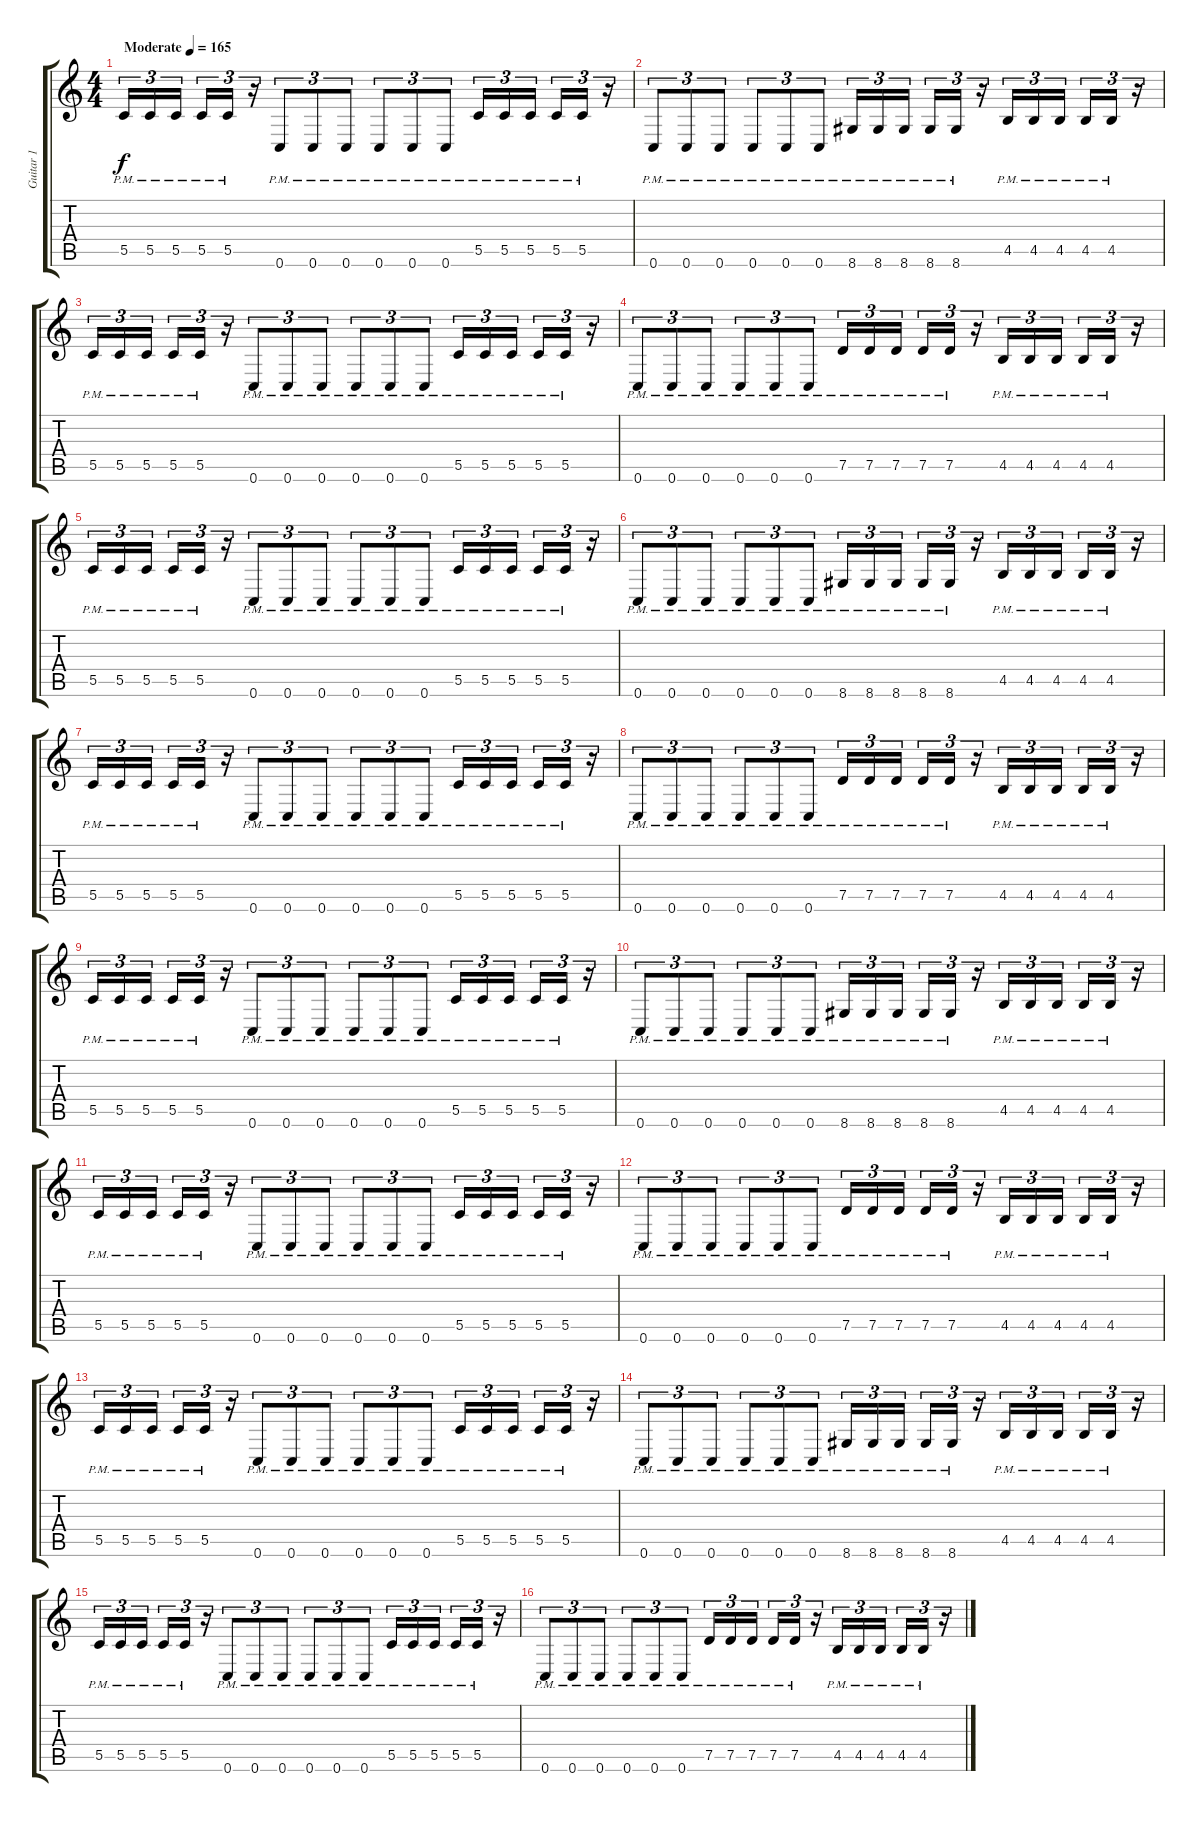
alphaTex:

\track ("Guitar 1" "Guitar 1") {instrument distortionguitar}
\staff {score tabs}
\tuning (D4 A3 F3 C3 G2 C2) {hide}
\ts (4 4)
\tempo (165 "Moderate")
\clef g2
\ks c
5.5{pm}.16{tu (3 2) dy f instrument distortionguitar} 5.5{pm}.16{tu (3 2)} 5.5{pm}.16{tu (3 2) beam splitsecondary} 5.5{pm}.16{tu (3 2)} 5.5{pm}.16{tu (3 2)} r.16{tu (3 2)} 0.6{pm}.8{tu (3 2)} 0.6{pm}.8{tu (3 2)} 0.6{pm}.8{tu (3 2)} 0.6{pm}.8{tu (3 2)} 0.6{pm}.8{tu (3 2)} 0.6{pm}.8{tu (3 2)} 5.5{pm}.16{tu (3 2)} 5.5{pm}.16{tu (3 2)} 5.5{pm}.16{tu (3 2) beam splitsecondary} 5.5{pm}.16{tu (3 2)} 5.5{pm}.16{tu (3 2)} r.16{tu (3 2)} |
0.6{pm}.8{tu (3 2)} 0.6{pm}.8{tu (3 2)} 0.6{pm}.8{tu (3 2)} 0.6{pm}.8{tu (3 2)} 0.6{pm}.8{tu (3 2)} 0.6{pm}.8{tu (3 2)} 8.6{pm}.16{tu (3 2)} 8.6{pm}.16{tu (3 2)} 8.6{pm}.16{tu (3 2) beam splitsecondary} 8.6{pm}.16{tu (3 2)} 8.6{pm}.16{tu (3 2)} r.16{tu (3 2)} 4.5{pm}.16{tu (3 2)} 4.5{pm}.16{tu (3 2)} 4.5{pm}.16{tu (3 2) beam splitsecondary} 4.5{pm}.16{tu (3 2)} 4.5{pm}.16{tu (3 2)} r.16{tu (3 2)} |
5.5{pm}.16{tu (3 2)} 5.5{pm}.16{tu (3 2)} 5.5{pm}.16{tu (3 2) beam splitsecondary} 5.5{pm}.16{tu (3 2)} 5.5{pm}.16{tu (3 2)} r.16{tu (3 2)} 0.6{pm}.8{tu (3 2)} 0.6{pm}.8{tu (3 2)} 0.6{pm}.8{tu (3 2)} 0.6{pm}.8{tu (3 2)} 0.6{pm}.8{tu (3 2)} 0.6{pm}.8{tu (3 2)} 5.5{pm}.16{tu (3 2)} 5.5{pm}.16{tu (3 2)} 5.5{pm}.16{tu (3 2) beam splitsecondary} 5.5{pm}.16{tu (3 2)} 5.5{pm}.16{tu (3 2)} r.16{tu (3 2)} |
0.6{pm}.8{tu (3 2)} 0.6{pm}.8{tu (3 2)} 0.6{pm}.8{tu (3 2)} 0.6{pm}.8{tu (3 2)} 0.6{pm}.8{tu (3 2)} 0.6{pm}.8{tu (3 2)} 7.5{pm}.16{tu (3 2)} 7.5{pm}.16{tu (3 2)} 7.5{pm}.16{tu (3 2) beam splitsecondary} 7.5{pm}.16{tu (3 2)} 7.5{pm}.16{tu (3 2)} r.16{tu (3 2)} 4.5{pm}.16{tu (3 2)} 4.5{pm}.16{tu (3 2)} 4.5{pm}.16{tu (3 2) beam splitsecondary} 4.5{pm}.16{tu (3 2)} 4.5{pm}.16{tu (3 2)} r.16{tu (3 2)} |
5.5{pm}.16{tu (3 2)} 5.5{pm}.16{tu (3 2)} 5.5{pm}.16{tu (3 2) beam splitsecondary} 5.5{pm}.16{tu (3 2)} 5.5{pm}.16{tu (3 2)} r.16{tu (3 2)} 0.6{pm}.8{tu (3 2)} 0.6{pm}.8{tu (3 2)} 0.6{pm}.8{tu (3 2)} 0.6{pm}.8{tu (3 2)} 0.6{pm}.8{tu (3 2)} 0.6{pm}.8{tu (3 2)} 5.5{pm}.16{tu (3 2)} 5.5{pm}.16{tu (3 2)} 5.5{pm}.16{tu (3 2) beam splitsecondary} 5.5{pm}.16{tu (3 2)} 5.5{pm}.16{tu (3 2)} r.16{tu (3 2)} |
0.6{pm}.8{tu (3 2)} 0.6{pm}.8{tu (3 2)} 0.6{pm}.8{tu (3 2)} 0.6{pm}.8{tu (3 2)} 0.6{pm}.8{tu (3 2)} 0.6{pm}.8{tu (3 2)} 8.6{pm}.16{tu (3 2)} 8.6{pm}.16{tu (3 2)} 8.6{pm}.16{tu (3 2) beam splitsecondary} 8.6{pm}.16{tu (3 2)} 8.6{pm}.16{tu (3 2)} r.16{tu (3 2)} 4.5{pm}.16{tu (3 2)} 4.5{pm}.16{tu (3 2)} 4.5{pm}.16{tu (3 2) beam splitsecondary} 4.5{pm}.16{tu (3 2)} 4.5{pm}.16{tu (3 2)} r.16{tu (3 2)} |
5.5{pm}.16{tu (3 2)} 5.5{pm}.16{tu (3 2)} 5.5{pm}.16{tu (3 2) beam splitsecondary} 5.5{pm}.16{tu (3 2)} 5.5{pm}.16{tu (3 2)} r.16{tu (3 2)} 0.6{pm}.8{tu (3 2)} 0.6{pm}.8{tu (3 2)} 0.6{pm}.8{tu (3 2)} 0.6{pm}.8{tu (3 2)} 0.6{pm}.8{tu (3 2)} 0.6{pm}.8{tu (3 2)} 5.5{pm}.16{tu (3 2)} 5.5{pm}.16{tu (3 2)} 5.5{pm}.16{tu (3 2) beam splitsecondary} 5.5{pm}.16{tu (3 2)} 5.5{pm}.16{tu (3 2)} r.16{tu (3 2)} |
0.6{pm}.8{tu (3 2)} 0.6{pm}.8{tu (3 2)} 0.6{pm}.8{tu (3 2)} 0.6{pm}.8{tu (3 2)} 0.6{pm}.8{tu (3 2)} 0.6{pm}.8{tu (3 2)} 7.5{pm}.16{tu (3 2)} 7.5{pm}.16{tu (3 2)} 7.5{pm}.16{tu (3 2) beam splitsecondary} 7.5{pm}.16{tu (3 2)} 7.5{pm}.16{tu (3 2)} r.16{tu (3 2)} 4.5{pm}.16{tu (3 2)} 4.5{pm}.16{tu (3 2)} 4.5{pm}.16{tu (3 2) beam splitsecondary} 4.5{pm}.16{tu (3 2)} 4.5{pm}.16{tu (3 2)} r.16{tu (3 2)} |
5.5{pm}.16{tu (3 2)} 5.5{pm}.16{tu (3 2)} 5.5{pm}.16{tu (3 2) beam splitsecondary} 5.5{pm}.16{tu (3 2)} 5.5{pm}.16{tu (3 2)} r.16{tu (3 2)} 0.6{pm}.8{tu (3 2)} 0.6{pm}.8{tu (3 2)} 0.6{pm}.8{tu (3 2)} 0.6{pm}.8{tu (3 2)} 0.6{pm}.8{tu (3 2)} 0.6{pm}.8{tu (3 2)} 5.5{pm}.16{tu (3 2)} 5.5{pm}.16{tu (3 2)} 5.5{pm}.16{tu (3 2) beam splitsecondary} 5.5{pm}.16{tu (3 2)} 5.5{pm}.16{tu (3 2)} r.16{tu (3 2)} |
0.6{pm}.8{tu (3 2)} 0.6{pm}.8{tu (3 2)} 0.6{pm}.8{tu (3 2)} 0.6{pm}.8{tu (3 2)} 0.6{pm}.8{tu (3 2)} 0.6{pm}.8{tu (3 2)} 8.6{pm}.16{tu (3 2)} 8.6{pm}.16{tu (3 2)} 8.6{pm}.16{tu (3 2) beam splitsecondary} 8.6{pm}.16{tu (3 2)} 8.6{pm}.16{tu (3 2)} r.16{tu (3 2)} 4.5{pm}.16{tu (3 2)} 4.5{pm}.16{tu (3 2)} 4.5{pm}.16{tu (3 2) beam splitsecondary} 4.5{pm}.16{tu (3 2)} 4.5{pm}.16{tu (3 2)} r.16{tu (3 2)} |
5.5{pm}.16{tu (3 2)} 5.5{pm}.16{tu (3 2)} 5.5{pm}.16{tu (3 2) beam splitsecondary} 5.5{pm}.16{tu (3 2)} 5.5{pm}.16{tu (3 2)} r.16{tu (3 2)} 0.6{pm}.8{tu (3 2)} 0.6{pm}.8{tu (3 2)} 0.6{pm}.8{tu (3 2)} 0.6{pm}.8{tu (3 2)} 0.6{pm}.8{tu (3 2)} 0.6{pm}.8{tu (3 2)} 5.5{pm}.16{tu (3 2)} 5.5{pm}.16{tu (3 2)} 5.5{pm}.16{tu (3 2) beam splitsecondary} 5.5{pm}.16{tu (3 2)} 5.5{pm}.16{tu (3 2)} r.16{tu (3 2)} |
0.6{pm}.8{tu (3 2)} 0.6{pm}.8{tu (3 2)} 0.6{pm}.8{tu (3 2)} 0.6{pm}.8{tu (3 2)} 0.6{pm}.8{tu (3 2)} 0.6{pm}.8{tu (3 2)} 7.5{pm}.16{tu (3 2)} 7.5{pm}.16{tu (3 2)} 7.5{pm}.16{tu (3 2) beam splitsecondary} 7.5{pm}.16{tu (3 2)} 7.5{pm}.16{tu (3 2)} r.16{tu (3 2)} 4.5{pm}.16{tu (3 2)} 4.5{pm}.16{tu (3 2)} 4.5{pm}.16{tu (3 2) beam splitsecondary} 4.5{pm}.16{tu (3 2)} 4.5{pm}.16{tu (3 2)} r.16{tu (3 2)} |
5.5{pm}.16{tu (3 2)} 5.5{pm}.16{tu (3 2)} 5.5{pm}.16{tu (3 2) beam splitsecondary} 5.5{pm}.16{tu (3 2)} 5.5{pm}.16{tu (3 2)} r.16{tu (3 2)} 0.6{pm}.8{tu (3 2)} 0.6{pm}.8{tu (3 2)} 0.6{pm}.8{tu (3 2)} 0.6{pm}.8{tu (3 2)} 0.6{pm}.8{tu (3 2)} 0.6{pm}.8{tu (3 2)} 5.5{pm}.16{tu (3 2)} 5.5{pm}.16{tu (3 2)} 5.5{pm}.16{tu (3 2) beam splitsecondary} 5.5{pm}.16{tu (3 2)} 5.5{pm}.16{tu (3 2)} r.16{tu (3 2)} |
0.6{pm}.8{tu (3 2)} 0.6{pm}.8{tu (3 2)} 0.6{pm}.8{tu (3 2)} 0.6{pm}.8{tu (3 2)} 0.6{pm}.8{tu (3 2)} 0.6{pm}.8{tu (3 2)} 8.6{pm}.16{tu (3 2)} 8.6{pm}.16{tu (3 2)} 8.6{pm}.16{tu (3 2) beam splitsecondary} 8.6{pm}.16{tu (3 2)} 8.6{pm}.16{tu (3 2)} r.16{tu (3 2)} 4.5{pm}.16{tu (3 2)} 4.5{pm}.16{tu (3 2)} 4.5{pm}.16{tu (3 2) beam splitsecondary} 4.5{pm}.16{tu (3 2)} 4.5{pm}.16{tu (3 2)} r.16{tu (3 2)} |
5.5{pm}.16{tu (3 2)} 5.5{pm}.16{tu (3 2)} 5.5{pm}.16{tu (3 2) beam splitsecondary} 5.5{pm}.16{tu (3 2)} 5.5{pm}.16{tu (3 2)} r.16{tu (3 2)} 0.6{pm}.8{tu (3 2)} 0.6{pm}.8{tu (3 2)} 0.6{pm}.8{tu (3 2)} 0.6{pm}.8{tu (3 2)} 0.6{pm}.8{tu (3 2)} 0.6{pm}.8{tu (3 2)} 5.5{pm}.16{tu (3 2)} 5.5{pm}.16{tu (3 2)} 5.5{pm}.16{tu (3 2) beam splitsecondary} 5.5{pm}.16{tu (3 2)} 5.5{pm}.16{tu (3 2)} r.16{tu (3 2)} |
0.6{pm}.8{tu (3 2)} 0.6{pm}.8{tu (3 2)} 0.6{pm}.8{tu (3 2)} 0.6{pm}.8{tu (3 2)} 0.6{pm}.8{tu (3 2)} 0.6{pm}.8{tu (3 2)} 7.5{pm}.16{tu (3 2)} 7.5{pm}.16{tu (3 2)} 7.5{pm}.16{tu (3 2) beam splitsecondary} 7.5{pm}.16{tu (3 2)} 7.5{pm}.16{tu (3 2)} r.16{tu (3 2)} 4.5{pm}.16{tu (3 2)} 4.5{pm}.16{tu (3 2)} 4.5{pm}.16{tu (3 2) beam splitsecondary} 4.5{pm}.16{tu (3 2)} 4.5{pm}.16{tu (3 2)} r.16{tu (3 2)}
